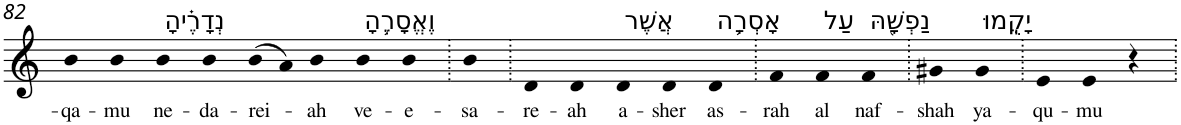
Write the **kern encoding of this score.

**kern	**text
*part1	*part1
*staff1	*staff1
*I"Piano	*
*I'Pno	*
!!LO:PB:g=z
*clefG2	*
*k[]	*
=82	=82
!	!LO:LY:b
4b	-qa-
!	!LO:LY:b
4b	-mu
!LO:TX:a:t=נְדָרֶ֗יהָ	!
!	!LO:LY:b
4b	ne-
!	!LO:LY:b
4b	-da-
!	!LO:LY:b
(>8b	-rei-
8a)	.
!	!LO:LY:b
4b	-ah
!LO:TX:a:t=וֶאֱסָרֶ֛הָ	!
!	!LO:LY:b
4b	ve-
!	!LO:LY:b
4b	-e-
=83.	=83.
!	!LO:LY:b
4b	-sa-
=84.	=84.
!	!LO:LY:b
4d	-re-
!	!LO:LY:b
4d	-ah
!LO:TX:a:t=אֲשֶׁר	!
!	!LO:LY:b
4d	a-
!	!LO:LY:b
4d	-sher
!LO:TX:a:t=אָסְרָ֥ה	!
!	!LO:LY:b
4d	as-
=85.	=85.
!	!LO:LY:b
4f	-rah
!LO:TX:a:t=עַל	!
!	!LO:LY:b
4f	al
!LO:TX:a:t=נַפְשָׁ֖הּ	!
!	!LO:LY:b
4f	naf-
=86.	=86.
!	!LO:LY:b
4g#X	-shah
!LO:TX:a:t=יָקֻֽמוּ	!
!	!LO:LY:b
4g#	ya-
=87.	=87.
!	!LO:LY:b
4e	-qu-
!	!LO:LY:b
4e	-mu
4r	.
=.	=.
*-	*-
